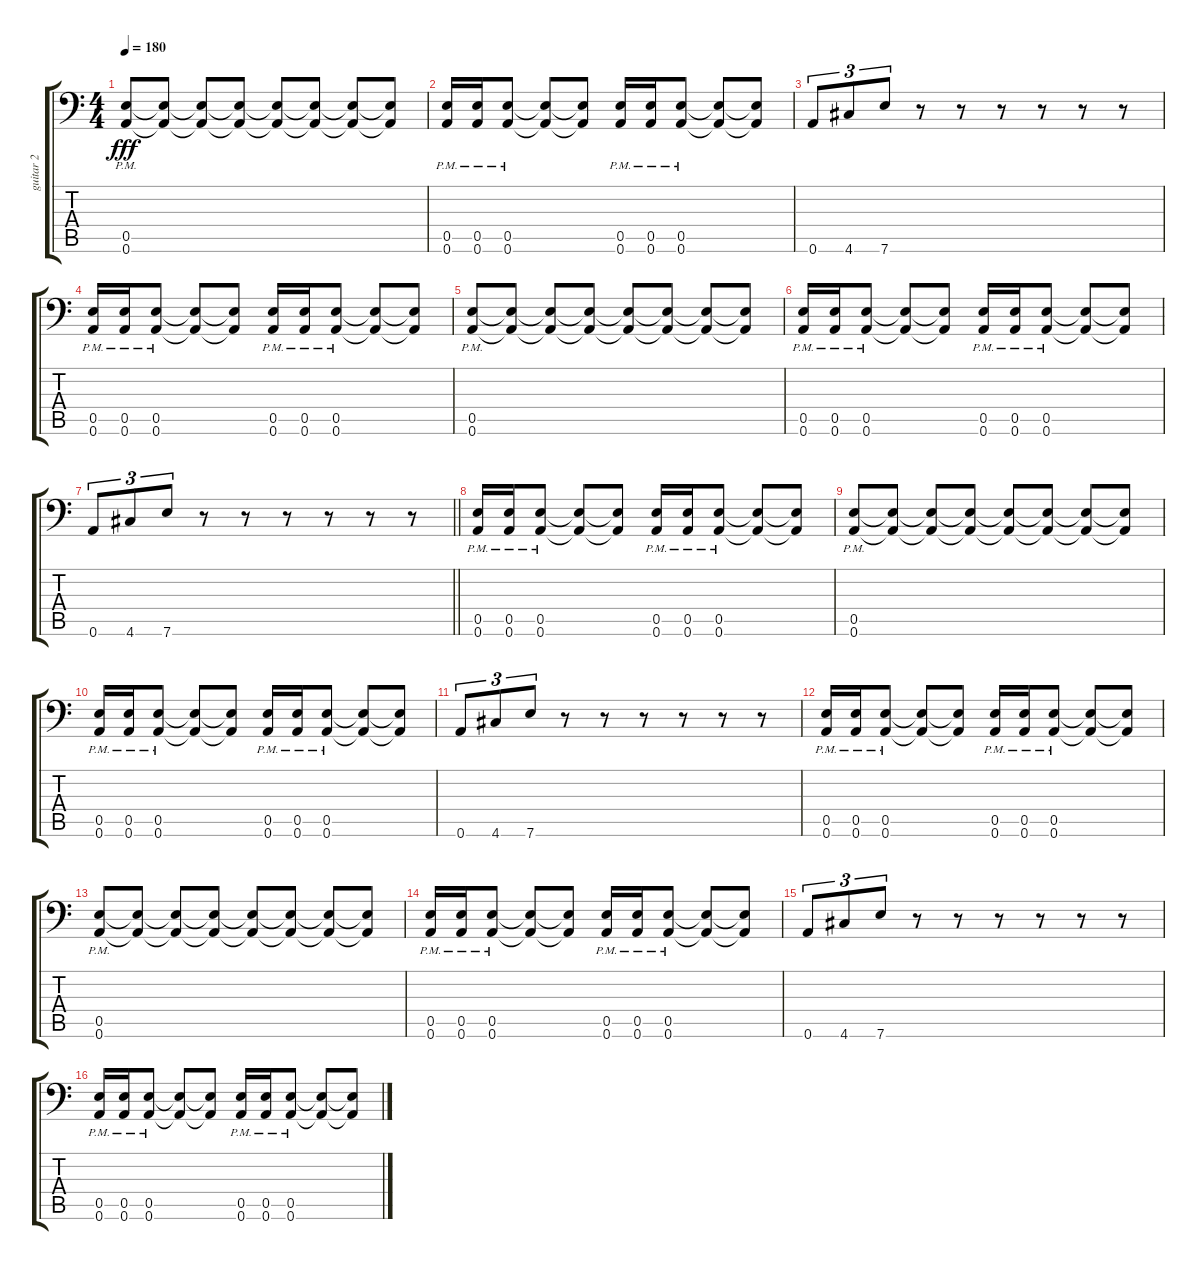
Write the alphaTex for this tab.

\track ("guitar 2" "guitar 2") {instrument distortionguitar}
\staff {score tabs}
\tuning (B3 Gb3 D3 A2 E2 A1) {hide}
\ts (4 4)
\tempo 180
\clef f4
\ks c
(0.5{pm} 0.6{pm}).8{dy fff} (0.5{t} 0.6{t}).8 (0.5{t} 0.6{t}).8 (0.5{t} 0.6{t}).8 (0.5{t} 0.6{t}).8 (0.5{t} 0.6{t}).8 (0.5{t} 0.6{t}).8 (0.5{t} 0.6{t}).8 |
(0.5{pm} 0.6{pm}).16 (0.5{pm} 0.6{pm}).16 (0.5{pm} 0.6{pm}).8 (0.5{t} 0.6{t}).8 (0.5{t} 0.6{t}).8 (0.5{pm} 0.6{pm}).16 (0.5{pm} 0.6{pm}).16 (0.5{pm} 0.6{pm}).8 (0.5{t} 0.6{t}).8 (0.5{t} 0.6{t}).8 |
0.6.8{tu (3 2)} 4.6.8{tu (3 2)} 7.6.8{tu (3 2)} r.8 r.8 r.8 r.8 r.8 r.8 |
(0.5{pm} 0.6{pm}).16 (0.5{pm} 0.6{pm}).16 (0.5{pm} 0.6{pm}).8 (0.5{t} 0.6{t}).8 (0.5{t} 0.6{t}).8 (0.5{pm} 0.6{pm}).16 (0.5{pm} 0.6{pm}).16 (0.5{pm} 0.6{pm}).8 (0.5{t} 0.6{t}).8 (0.5{t} 0.6{t}).8 |
(0.5{pm} 0.6{pm}).8 (0.5{t} 0.6{t}).8 (0.5{t} 0.6{t}).8 (0.5{t} 0.6{t}).8 (0.5{t} 0.6{t}).8 (0.5{t} 0.6{t}).8 (0.5{t} 0.6{t}).8 (0.5{t} 0.6{t}).8 |
(0.5{pm} 0.6{pm}).16 (0.5{pm} 0.6{pm}).16 (0.5{pm} 0.6{pm}).8 (0.5{t} 0.6{t}).8 (0.5{t} 0.6{t}).8 (0.5{pm} 0.6{pm}).16 (0.5{pm} 0.6{pm}).16 (0.5{pm} 0.6{pm}).8 (0.5{t} 0.6{t}).8 (0.5{t} 0.6{t}).8 |
\barLineRight lightlight
0.6.8{tu (3 2)} 4.6.8{tu (3 2)} 7.6.8{tu (3 2)} r.8 r.8 r.8 r.8 r.8 r.8 |
(0.5{pm} 0.6{pm}).16 (0.5{pm} 0.6{pm}).16 (0.5{pm} 0.6{pm}).8 (0.5{t} 0.6{t}).8 (0.5{t} 0.6{t}).8 (0.5{pm} 0.6{pm}).16 (0.5{pm} 0.6{pm}).16 (0.5{pm} 0.6{pm}).8 (0.5{t} 0.6{t}).8 (0.5{t} 0.6{t}).8 |
(0.5{pm} 0.6{pm}).8 (0.5{t} 0.6{t}).8 (0.5{t} 0.6{t}).8 (0.5{t} 0.6{t}).8 (0.5{t} 0.6{t}).8 (0.5{t} 0.6{t}).8 (0.5{t} 0.6{t}).8 (0.5{t} 0.6{t}).8 |
(0.5{pm} 0.6{pm}).16 (0.5{pm} 0.6{pm}).16 (0.5{pm} 0.6{pm}).8 (0.5{t} 0.6{t}).8 (0.5{t} 0.6{t}).8 (0.5{pm} 0.6{pm}).16 (0.5{pm} 0.6{pm}).16 (0.5{pm} 0.6{pm}).8 (0.5{t} 0.6{t}).8 (0.5{t} 0.6{t}).8 |
0.6.8{tu (3 2)} 4.6.8{tu (3 2)} 7.6.8{tu (3 2)} r.8 r.8 r.8 r.8 r.8 r.8 |
(0.5{pm} 0.6{pm}).16 (0.5{pm} 0.6{pm}).16 (0.5{pm} 0.6{pm}).8 (0.5{t} 0.6{t}).8 (0.5{t} 0.6{t}).8 (0.5{pm} 0.6{pm}).16 (0.5{pm} 0.6{pm}).16 (0.5{pm} 0.6{pm}).8 (0.5{t} 0.6{t}).8 (0.5{t} 0.6{t}).8 |
(0.5{pm} 0.6{pm}).8 (0.5{t} 0.6{t}).8 (0.5{t} 0.6{t}).8 (0.5{t} 0.6{t}).8 (0.5{t} 0.6{t}).8 (0.5{t} 0.6{t}).8 (0.5{t} 0.6{t}).8 (0.5{t} 0.6{t}).8 |
(0.5{pm} 0.6{pm}).16 (0.5{pm} 0.6{pm}).16 (0.5{pm} 0.6{pm}).8 (0.5{t} 0.6{t}).8 (0.5{t} 0.6{t}).8 (0.5{pm} 0.6{pm}).16 (0.5{pm} 0.6{pm}).16 (0.5{pm} 0.6{pm}).8 (0.5{t} 0.6{t}).8 (0.5{t} 0.6{t}).8 |
0.6.8{tu (3 2)} 4.6.8{tu (3 2)} 7.6.8{tu (3 2)} r.8 r.8 r.8 r.8 r.8 r.8 |
(0.5{pm} 0.6{pm}).16 (0.5{pm} 0.6{pm}).16 (0.5{pm} 0.6{pm}).8 (0.5{t} 0.6{t}).8 (0.5{t} 0.6{t}).8 (0.5{pm} 0.6{pm}).16 (0.5{pm} 0.6{pm}).16 (0.5{pm} 0.6{pm}).8 (0.5{t} 0.6{t}).8 (0.5{t} 0.6{t}).8
